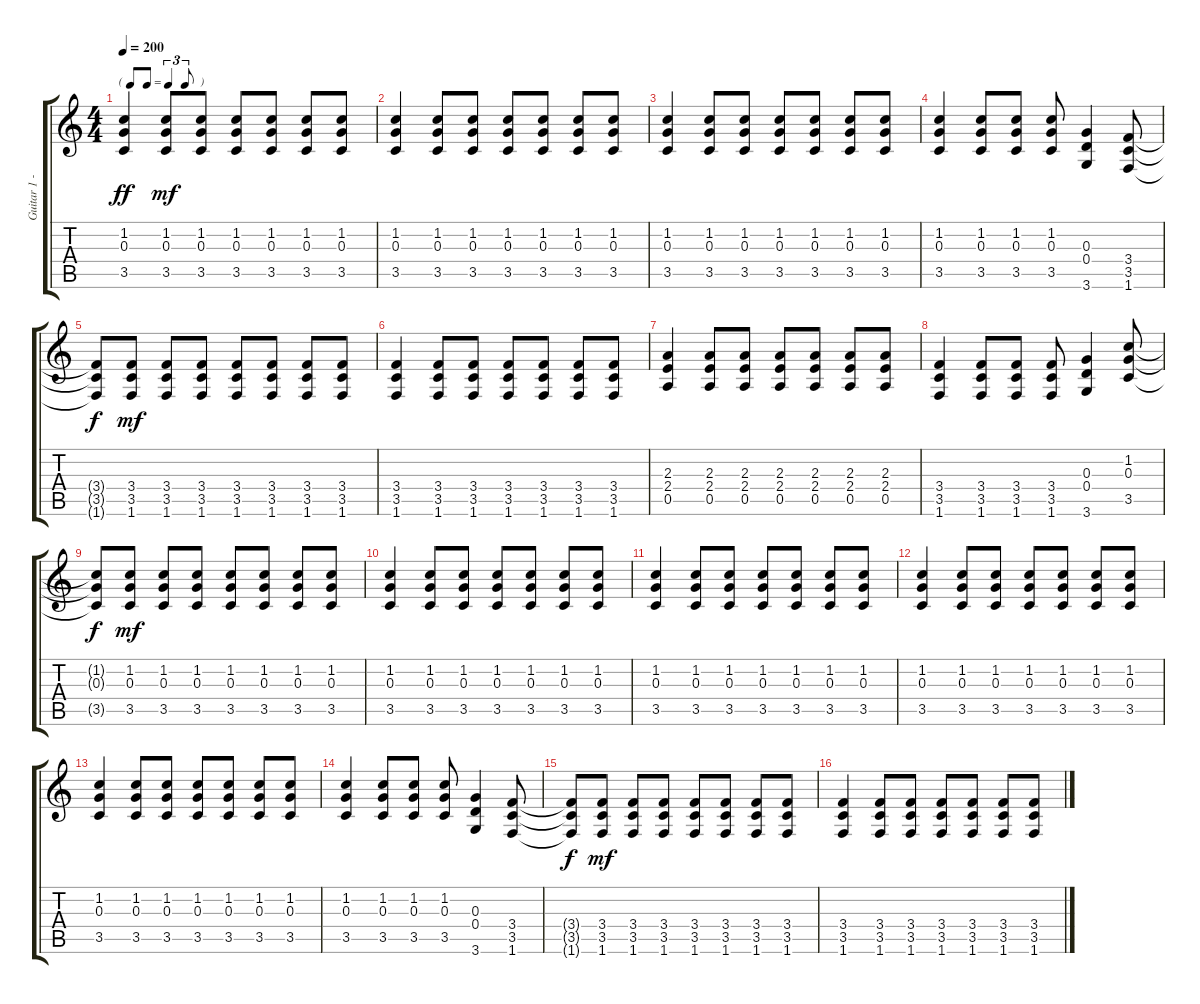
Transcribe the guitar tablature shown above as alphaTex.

\track ("Guitar 1 - Tom" "Guitar 1 -") {instrument distortionguitar}
\staff {score tabs}
\tuning (E4 B3 G3 D3 A2 E2) {hide}
\ts (4 4)
\tf triplet8th
\tempo 200
\clef g2
\ks c
(1.2 0.3 3.5).4{dy ff} (1.2 0.3 3.5).8{dy mf} (1.2 0.3 3.5).8 (1.2 0.3 3.5).8 (1.2 0.3 3.5).8 (1.2 0.3 3.5).8 (1.2 0.3 3.5).8 |
(1.2 0.3 3.5).4 (1.2 0.3 3.5).8 (1.2 0.3 3.5).8 (1.2 0.3 3.5).8 (1.2 0.3 3.5).8 (1.2 0.3 3.5).8 (1.2 0.3 3.5).8 |
(1.2 0.3 3.5).4 (1.2 0.3 3.5).8 (1.2 0.3 3.5).8 (1.2 0.3 3.5).8 (1.2 0.3 3.5).8 (1.2 0.3 3.5).8 (1.2 0.3 3.5).8 |
(1.2 0.3 3.5).4 (1.2 0.3 3.5).8 (1.2 0.3 3.5).8 (1.2 0.3 3.5).8 (0.3 0.4 3.6).4 (3.4 3.5 1.6).8 |
(3.4{t} 3.5{t} 1.6{t}).8{dy f} (3.4 3.5 1.6).8{dy mf} (3.4 3.5 1.6).8 (3.4 3.5 1.6).8 (3.4 3.5 1.6).8 (3.4 3.5 1.6).8 (3.4 3.5 1.6).8 (3.4 3.5 1.6).8 |
(3.4 3.5 1.6).4 (3.4 3.5 1.6).8 (3.4 3.5 1.6).8 (3.4 3.5 1.6).8 (3.4 3.5 1.6).8 (3.4 3.5 1.6).8 (3.4 3.5 1.6).8 |
(2.3 2.4 0.5).4 (2.3 2.4 0.5).8 (2.3 2.4 0.5).8 (2.3 2.4 0.5).8 (2.3 2.4 0.5).8 (2.3 2.4 0.5).8 (2.3 2.4 0.5).8 |
(3.4 3.5 1.6).4 (3.4 3.5 1.6).8 (3.4 3.5 1.6).8 (3.4 3.5 1.6).8 (0.3 0.4 3.6).4 (1.2 0.3 3.5).8 |
(1.2{t} 0.3{t} 3.5{t}).8{dy f} (1.2 0.3 3.5).8{dy mf} (1.2 0.3 3.5).8 (1.2 0.3 3.5).8 (1.2 0.3 3.5).8 (1.2 0.3 3.5).8 (1.2 0.3 3.5).8 (1.2 0.3 3.5).8 |
(1.2 0.3 3.5).4 (1.2 0.3 3.5).8 (1.2 0.3 3.5).8 (1.2 0.3 3.5).8 (1.2 0.3 3.5).8 (1.2 0.3 3.5).8 (1.2 0.3 3.5).8 |
(1.2 0.3 3.5).4 (1.2 0.3 3.5).8 (1.2 0.3 3.5).8 (1.2 0.3 3.5).8 (1.2 0.3 3.5).8 (1.2 0.3 3.5).8 (1.2 0.3 3.5).8 |
(1.2 0.3 3.5).4 (1.2 0.3 3.5).8 (1.2 0.3 3.5).8 (1.2 0.3 3.5).8 (1.2 0.3 3.5).8 (1.2 0.3 3.5).8 (1.2 0.3 3.5).8 |
(1.2 0.3 3.5).4 (1.2 0.3 3.5).8 (1.2 0.3 3.5).8 (1.2 0.3 3.5).8 (1.2 0.3 3.5).8 (1.2 0.3 3.5).8 (1.2 0.3 3.5).8 |
(1.2 0.3 3.5).4 (1.2 0.3 3.5).8 (1.2 0.3 3.5).8 (1.2 0.3 3.5).8 (0.3 0.4 3.6).4 (3.4 3.5 1.6).8 |
(3.4{t} 3.5{t} 1.6{t}).8{dy f} (3.4 3.5 1.6).8{dy mf} (3.4 3.5 1.6).8 (3.4 3.5 1.6).8 (3.4 3.5 1.6).8 (3.4 3.5 1.6).8 (3.4 3.5 1.6).8 (3.4 3.5 1.6).8 |
(3.4 3.5 1.6).4 (3.4 3.5 1.6).8 (3.4 3.5 1.6).8 (3.4 3.5 1.6).8 (3.4 3.5 1.6).8 (3.4 3.5 1.6).8 (3.4 3.5 1.6).8
